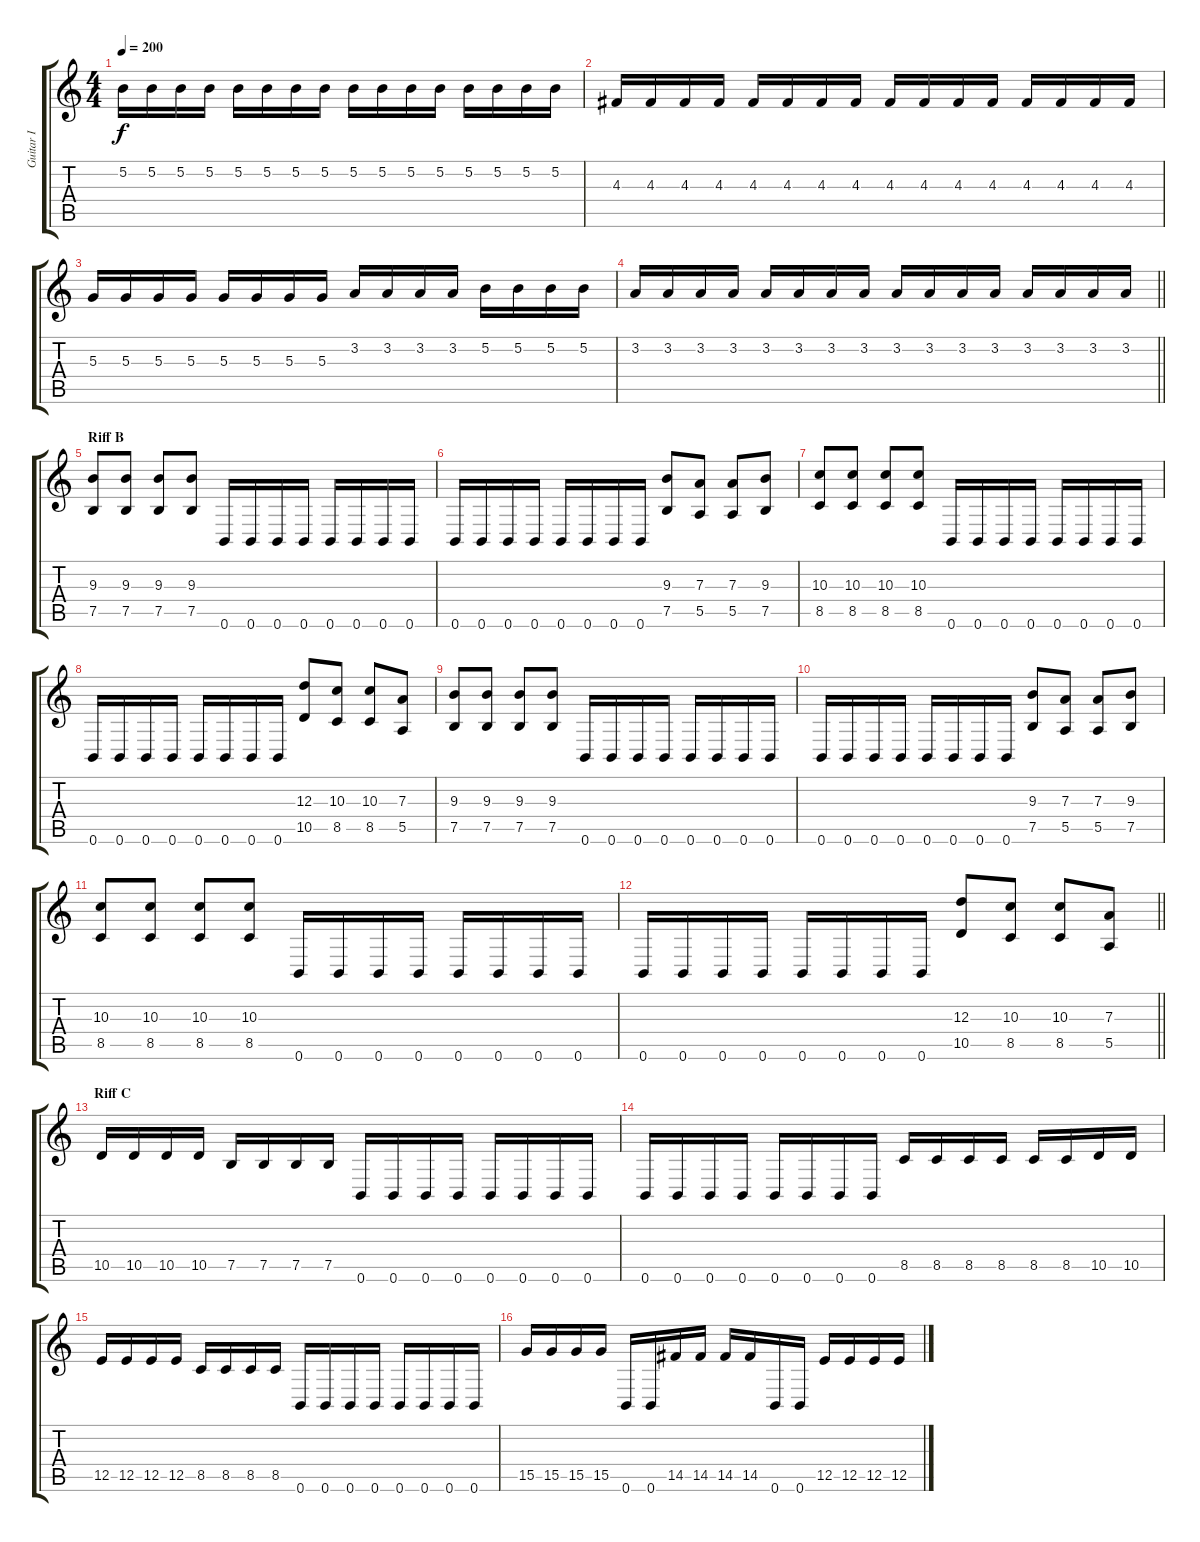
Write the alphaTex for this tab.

\track ("Guitar I" "Guitar I") {instrument distortionguitar}
\staff {score tabs}
\tuning (B3 Gb3 D3 A2 E2 B1) {hide}
\ts (4 4)
\tempo 200
\clef g2
\ks c
5.2.16{dy f} 5.2.16 5.2.16 5.2.16 5.2.16 5.2.16 5.2.16 5.2.16 5.2.16 5.2.16 5.2.16 5.2.16 5.2.16 5.2.16 5.2.16 5.2.16 |
4.3.16 4.3.16 4.3.16 4.3.16 4.3.16 4.3.16 4.3.16 4.3.16 4.3.16 4.3.16 4.3.16 4.3.16 4.3.16 4.3.16 4.3.16 4.3.16 |
5.3.16 5.3.16 5.3.16 5.3.16 5.3.16 5.3.16 5.3.16 5.3.16 3.2.16 3.2.16 3.2.16 3.2.16 5.2.16 5.2.16 5.2.16 5.2.16 |
\barLineRight lightlight
3.2.16 3.2.16 3.2.16 3.2.16 3.2.16 3.2.16 3.2.16 3.2.16 3.2.16 3.2.16 3.2.16 3.2.16 3.2.16 3.2.16 3.2.16 3.2.16 |
\section ("" "Riff B")
(9.3 7.5).8 (9.3 7.5).8 (9.3 7.5).8 (9.3 7.5).8 0.6.16 0.6.16 0.6.16 0.6.16 0.6.16 0.6.16 0.6.16 0.6.16 |
0.6.16 0.6.16 0.6.16 0.6.16 0.6.16 0.6.16 0.6.16 0.6.16 (9.3 7.5).8 (7.3 5.5).8 (7.3 5.5).8 (9.3 7.5).8 |
(10.3 8.5).8 (10.3 8.5).8 (10.3 8.5).8 (10.3 8.5).8 0.6.16 0.6.16 0.6.16 0.6.16 0.6.16 0.6.16 0.6.16 0.6.16 |
0.6.16 0.6.16 0.6.16 0.6.16 0.6.16 0.6.16 0.6.16 0.6.16 (12.3 10.5).8 (10.3 8.5).8 (10.3 8.5).8 (7.3 5.5).8 |
(9.3 7.5).8 (9.3 7.5).8 (9.3 7.5).8 (9.3 7.5).8 0.6.16 0.6.16 0.6.16 0.6.16 0.6.16 0.6.16 0.6.16 0.6.16 |
0.6.16 0.6.16 0.6.16 0.6.16 0.6.16 0.6.16 0.6.16 0.6.16 (9.3 7.5).8 (7.3 5.5).8 (7.3 5.5).8 (9.3 7.5).8 |
(10.3 8.5).8 (10.3 8.5).8 (10.3 8.5).8 (10.3 8.5).8 0.6.16 0.6.16 0.6.16 0.6.16 0.6.16 0.6.16 0.6.16 0.6.16 |
\barLineRight lightlight
0.6.16 0.6.16 0.6.16 0.6.16 0.6.16 0.6.16 0.6.16 0.6.16 (12.3 10.5).8 (10.3 8.5).8 (10.3 8.5).8 (7.3 5.5).8 |
\section ("" "Riff C")
10.5.16 10.5.16 10.5.16 10.5.16 7.5.16 7.5.16 7.5.16 7.5.16 0.6.16 0.6.16 0.6.16 0.6.16 0.6.16 0.6.16 0.6.16 0.6.16 |
0.6.16 0.6.16 0.6.16 0.6.16 0.6.16 0.6.16 0.6.16 0.6.16 8.5.16 8.5.16 8.5.16 8.5.16 8.5.16 8.5.16 10.5.16 10.5.16 |
12.5.16 12.5.16 12.5.16 12.5.16 8.5.16 8.5.16 8.5.16 8.5.16 0.6.16 0.6.16 0.6.16 0.6.16 0.6.16 0.6.16 0.6.16 0.6.16 |
15.5.16 15.5.16 15.5.16 15.5.16 0.6.16 0.6.16 14.5.16 14.5.16 14.5.16 14.5.16 0.6.16 0.6.16 12.5.16 12.5.16 12.5.16 12.5.16
